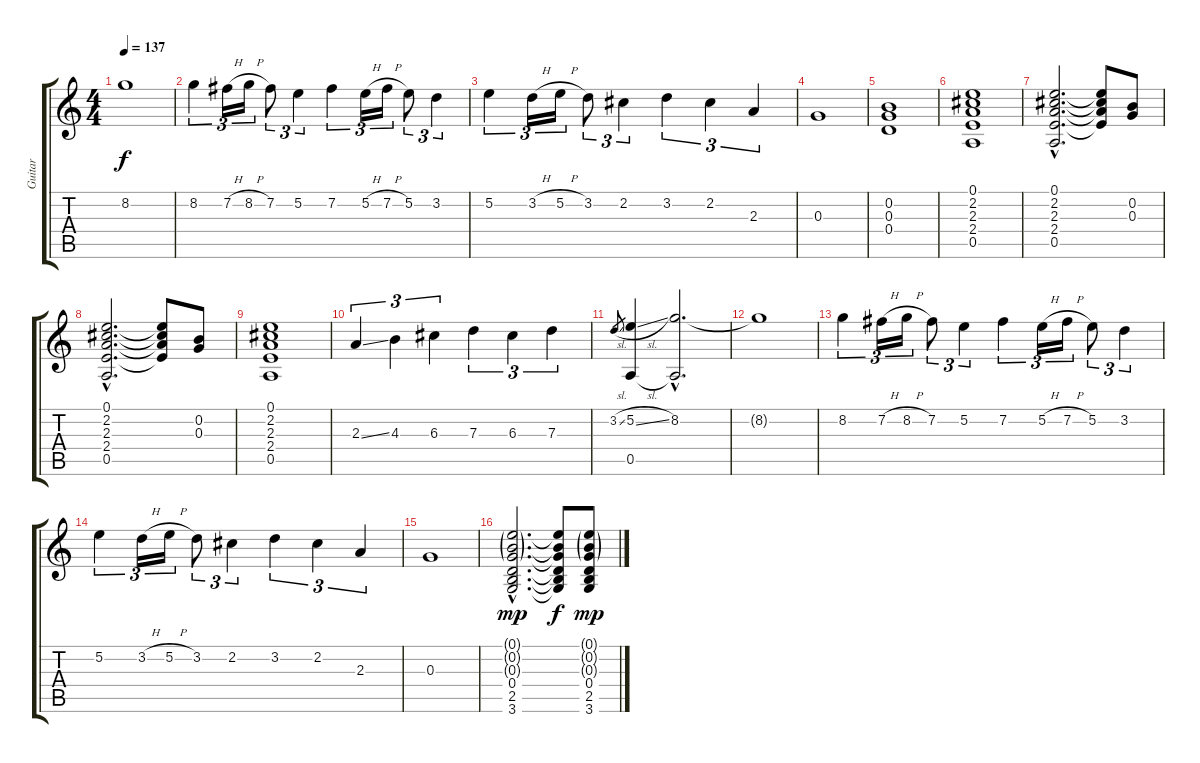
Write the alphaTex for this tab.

\track ("Guitar" "Guitar") {instrument overdrivenguitar}
\staff {score tabs}
\tuning (E4 B3 G3 D3 A2 E2) {hide}
\ts (4 4)
\tempo 137
\clef g2
\ks c
8.2{t}.1{dy f} |
8.2.4{tu (3 2)} 7.2{h}.16{tu (3 2)} 8.2{h}.16{tu (3 2)} 7.2.8{tu (3 2)} 5.2.4{tu (3 2)} 7.2.4{tu (3 2)} 5.2{h}.16{tu (3 2)} 7.2{h}.16{tu (3 2)} 5.2.8{tu (3 2)} 3.2.4{tu (3 2)} |
5.2.4{tu (3 2)} 3.2{h}.16{tu (3 2)} 5.2{h}.16{tu (3 2)} 3.2.8{tu (3 2)} 2.2.4{tu (3 2)} 3.2.4{tu (3 2)} 2.2.4{tu (3 2)} 2.3.4{tu (3 2)} |
0.3.1 |
(0.2 0.3 0.4).1 |
(0.1 2.2 2.3 2.4 0.5).1 |
(0.1{hac} 2.2{hac} 2.3{hac} 2.4{hac} 0.5{hac}).2{d} (0.1{t} 2.2{t} 2.3{t} 2.4{t}).8 (0.2 0.3).8 |
(0.1{hac} 2.2{hac} 2.3{hac} 2.4{hac} 0.5{hac}).2{d} (0.1{t} 2.2{t} 2.3{t} 2.4{t}).8 (0.2 0.3).8 |
(0.1 2.2 2.3 2.4 0.5).1 |
2.3{ss}.4{tu (3 2)} 4.3.4{tu (3 2)} 6.3.4{tu (3 2)} 7.3.4{tu (3 2)} 6.3.4{tu (3 2)} 7.3.4{tu (3 2)} |
3.2{sl}.8{gr} (5.2{sl} 0.5).4 (8.2{hac} 0.5{hac t}).2{d} |
8.2{t}.1 |
8.2.4{tu (3 2)} 7.2{h}.16{tu (3 2)} 8.2{h}.16{tu (3 2)} 7.2.8{tu (3 2)} 5.2.4{tu (3 2)} 7.2.4{tu (3 2)} 5.2{h}.16{tu (3 2)} 7.2{h}.16{tu (3 2)} 5.2.8{tu (3 2)} 3.2.4{tu (3 2)} |
5.2.4{tu (3 2)} 3.2{h}.16{tu (3 2)} 5.2{h}.16{tu (3 2)} 3.2.8{tu (3 2)} 2.2.4{tu (3 2)} 3.2.4{tu (3 2)} 2.2.4{tu (3 2)} 2.3.4{tu (3 2)} |
0.3.1 |
(0.1{g hac} 0.2{g hac} 0.3{g hac} 0.4{hac} 2.5{hac} 3.6{hac}).2{d dy mp} (0.1{t} 0.2{t} 0.3{t} 0.4{t} 2.5{t} 3.6{t}).8{dy f} (0.1{g} 0.2{g} 0.3{g} 0.4 2.5 3.6).8{dy mp}
